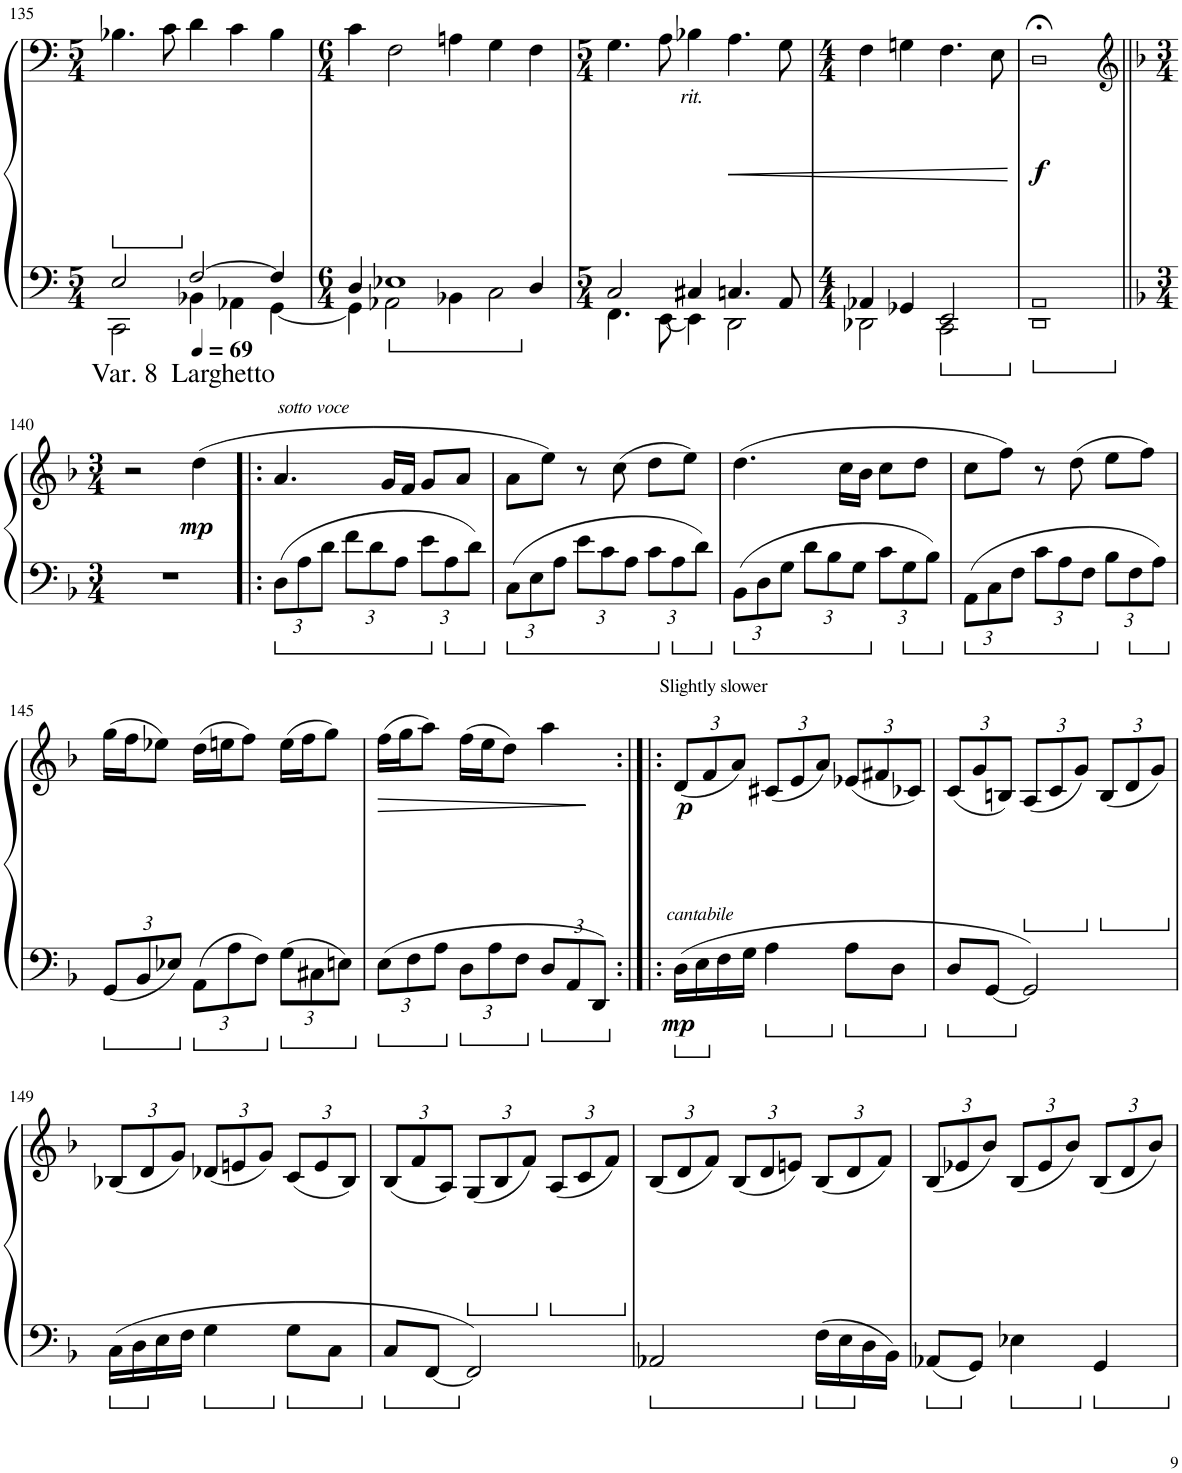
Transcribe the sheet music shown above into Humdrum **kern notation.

**kern	**kern	**dynam
*part1	*part1	*part1
*staff2	*staff1	*staff1/2
*I"Piano	*	*
*I'Pno.	*	*
!!LO:PB:g=z
*clefF4	*clefF4	*
*k[]	*k[]	*
*M5/4	*M5/4	*
=135	=135	=135
*^	*	*
*	*	*ped	*
2CC\	2E/	4.B-X\	.
.	.	8c\	.
*	*	*Xped	*
4BB-X\	[2F/	4d\	.
4AA-X\	.	4c\	.
[4GG\	4F/]	4B-\	.
=136	=136	=136	=136
*M6/4	*	*M6/4	*
4GG\]	4D/	4c\	.
2AA-X\	1E-X	2F\	.
4BB-X\	.	4An\	.
2C\	.	4G\	.
.	4D/	4F\	.
=137	=137	=137	=137
*M5/4	*	*M5/4	*
4.FF\	2C/	4.G\	.
[8EE\	.	8A\	.
!	!	!LO:TX:b:i:t=rit.	!
4EE\]	4C#X/	4B-X\	.
!	!	!	!LO:HP:b
2DD\	4.Cn/	4.A\	<
.	8AA/	8G\	.
=138	=138	=138	=138
*M4/4	*	*M4/4	*
2DD-X\	4AA-X/	4F\	.
.	4GG-X/	4Gn\	.
2CC\	2EE/	4.F\	.
.	.	8E\	.
*v	*v	*	*
.	.	[
=139	=139	=139
!	!	!LO:DY:b
1DD 1AA	1D;<	f
!!LO:LB:g=z
=140||	=140||	=140||
*	*clefG2	*
*k[b-]	*k[b-]	*
*M3/4	*M3/4	*
!	!LO:TX:a:t=Var. 8  Larghetto	!
2.r	2r	.
*	*MM69	*
!	!	!LO:DY:b
.	(4dd\	mp
=141!|:	=141!|:	=141!|:
*Xbrackettup	*	*
!	!LO:TX:a:i:t=sotto voce	!
12D\L	4.a/	.
12A\	.	.
12d\J	.	.
12f\L	.	.
12d\	.	.
.	16g/LL	.
12A\J	.	.
.	16f/JJ	.
12e\L	8g/L	.
12A\	.	.
.	8a/J	.
12d\J	.	.
=142	=142	=142
12C\L	8a\L	.
12E\	.	.
.	8ee\J)	.
12A\J	.	.
12e\L	8r	.
12c\	.	.
.	(8cc\	.
12A\J	.	.
12c\L	8dd\L	.
12A\	.	.
.	8ee\J)	.
12d\J	.	.
=143	=143	=143
12BB-\L	(4.dd\	.
12D\	.	.
12G\J	.	.
12d\L	.	.
12B-\	.	.
.	16cc\LL	.
12G\J	.	.
.	16b-\JJ	.
12c\L	8cc\L	.
12G\	.	.
.	8dd\J	.
12B-\J	.	.
=144	=144	=144
12AA\L	8cc\L	.
12C\	.	.
.	8ff\J)	.
12F\J	.	.
12c\L	8r	.
12A\	.	.
.	(8dd\	.
12F\J	.	.
12B-\L	8ee\L	.
12F\	.	.
.	8ff\J)	.
12A\J	.	.
!!LO:LB:g=z
=145	=145	=145
12GG/L	(16gg\LL	.
.	16ff\J	.
12BB-/	.	.
.	8ee-X\J)	.
12E-X/J	.	.
12AA\L	(16dd\LL	.
.	16een\J	.
12A\	.	.
.	8ff\J)	.
12F\J	.	.
12G\L	(16ee\LL	.
.	16ff\J	.
12C#X\	.	.
.	8gg\J)	.
12En\J	.	.
=146	=146	=146
!	!	!LO:HP:b
12E\L	(16ff\LL	>
.	16gg\J	.
12F\	.	.
.	8aa\J)	.
12A\J	.	.
12D\L	(16ff\LL	.
.	16ee\J	.
12A\	.	.
.	8dd\J)	.
12F\J	.	.
12D/L	4aa\	]
12AA/	.	.
12DD/J	.	.
=147:|!|:	=147:|!|:	=147:|!|:
*	*Xbrackettup	*
!	!LO:TX:a:t=Slightly slower	!
!LO:TX:a:i:t=cantabile	!	!
!	!	!LO:DY:b=2
!	!	!LO:DY:n=1:b
16D\LL	(12d/L	mp p
16E\	.	.
.	12f/	.
16F\	.	.
.	12a/J)	.
16G\JJ	.	.
4A\	(12c#X/L	.
.	12e/	.
.	12a/J)	.
8A\L	(12e-X/L	.
.	12f#X/	.
8D\J	.	.
.	12c-X/J)	.
=148	=148	=148
8D/L	(12c/L	.
.	12g/	.
[8GG/J	.	.
.	12Bn/J)	.
*	*ped	*
2GG/]	(12A/L	.
.	12c/	.
.	12g/J)	.
*	*Xped	*
*	*ped	*
.	(12B/L	.
.	12d/	.
.	12g/J)	.
!!LO:LB:g=z
=149	=149	=149
*	*Xped	*
16C\LL	(12B-X/L	.
16D\	.	.
.	12d/	.
16E\	.	.
.	12g/J)	.
16F\JJ	.	.
4G\	(12d-X/L	.
.	12en/	.
.	12g/J)	.
8G\L	(12c/L	.
.	12e/	.
8C\J	.	.
.	12B-/J)	.
=150	=150	=150
8C/L	(12B-/L	.
.	12f/	.
[8FF/J	.	.
.	12A/J)	.
*	*ped	*
2FF/]	(12G/L	.
.	12B-/	.
.	12f/J)	.
*	*Xped	*
*	*ped	*
.	(12A/L	.
.	12c/	.
.	12f/J)	.
=151	=151	=151
*	*Xped	*
2AA-X/	(12B-/L	.
.	12d/	.
.	12f/J)	.
.	(12B-/L	.
.	12d/	.
.	12en/J)	.
16F\LL	(12B-/L	.
16E\	.	.
.	12d/	.
16D\	.	.
.	12f/J)	.
16BB-\JJ	.	.
=152	=152	=152
8AA-X/L	(12B-/L	.
.	12e-X/	.
8GG/J	.	.
.	12b-/J)	.
4E-X\	(12B-/L	.
.	12e-/	.
.	12b-/J)	.
4GG/	(12B-/L	.
.	12d/	.
.	12b-/J)	.
=	=	=
*-	*-	*-
